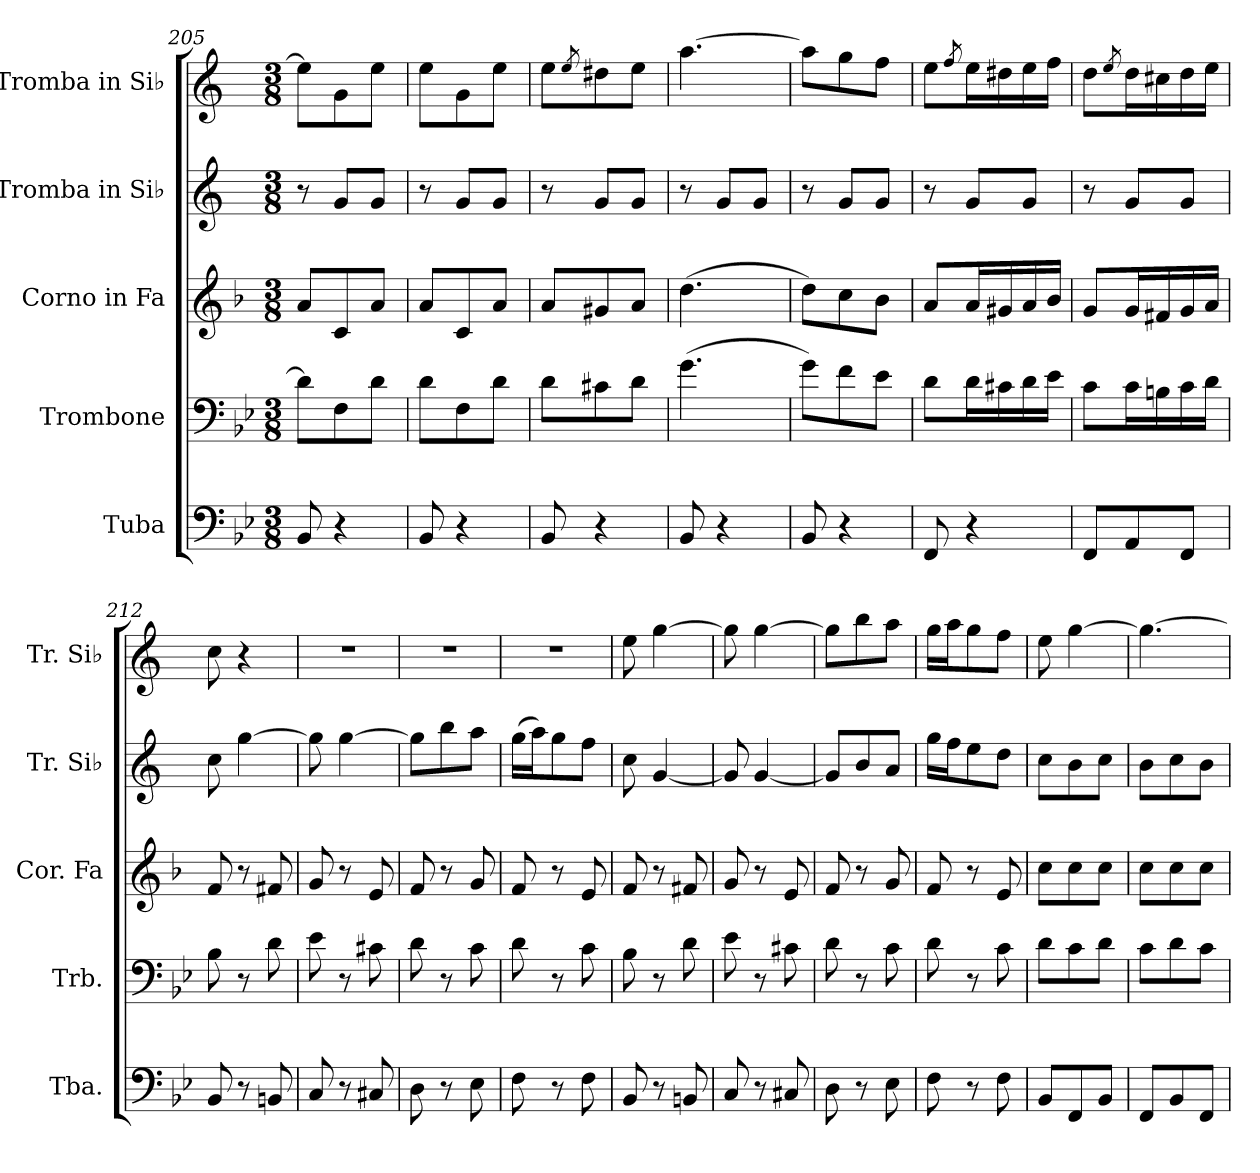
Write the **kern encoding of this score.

**kern	**kern	**kern	**kern	**kern
*part5	*part4	*part3	*part2	*part1
*staff5	*staff4	*staff3	*staff2	*staff1
*I"Tuba	*I"Trombone	*I"Corno in Fa	*I"Tromba in Si♭	*I"Tromba in Si♭
*I'Tba.	*I'Trb.	*I'Cor. Fa	*I'Tr. Si♭	*I'Tr. Si♭
*clefF4	*clefF4	*clefG2	*clefG2	*clefG2
*	*	*ITrd4c7	*ITrd1c2	*ITrd1c2
*k[b-e-]	*k[b-e-]	*k[b-e-]	*k[b-e-]	*k[b-e-]
*M3/8	*M3/8	*M3/8	*M3/8	*M3/8
=205	=205	=205	=205	=205
8BB-/	8d\L]	8d/L	8r	8dd\L]
4r	8F\	8F/	8f/L	8f\
.	8d\J	8d/J	8f/J	8dd\J
=206	=206	=206	=206	=206
8BB-/	8d\L	8d/L	8r	8dd\L
4r	8F\	8F/	8f/L	8f\
.	8d\J	8d/J	8f/J	8dd\J
=207	=207	=207	=207	=207
8BB-/	8d\L	8d/L	8r	8dd\L
.	.	.	.	8qdd/
4r	8c#X\	8c#X/	8f/L	8cc#X\
.	8d\J	8d/J	8f/J	8dd\J
=208	=208	=208	=208	=208
8BB-/	(4.g\	(4.g\	8r	[4.gg\
4r	.	.	8f/L	.
.	.	.	8f/J	.
=209	=209	=209	=209	=209
8BB-/	8g\L)	8g\L)	8r	8gg\L]
4r	8f\	8f\	8f/L	8ff\
.	8e-\J	8e-\J	8f/J	8ee-\J
!!LO:LB:g=z
=210	=210	=210	=210	=210
8FF/	8d\L	8d/L	8r	8dd\L
.	.	.	.	8qee-/
4r	16d\L	16d/L	8f/L	16dd\L
.	16c#X\	16c#X/	.	16cc#X\
.	16d\	16d/	8f/J	16dd\
.	16e-\JJ	16e-/JJ	.	16ee-\JJ
=211	=211	=211	=211	=211
8FF/L	8c\L	8c/L	8r	8cc\L
.	.	.	.	8qdd/
8AA/	16c\L	16c/L	8f/L	16cc\L
.	16Bn\	16Bn/	.	16bn\
8FF/J	16c\	16c/	8f/J	16cc\
.	16d\JJ	16d/JJ	.	16dd\JJ
=212	=212	=212	=212	=212
8BB-/	8B-\	8B-/	8b-\	8b-\
8r	8r	8r	[4ff\	4r
8BBn/	8d\	8Bn/	.	.
=213	=213	=213	=213	=213
8C/	8e-\	8c/	8ff\]	4.r
8r	8r	8r	[4ff\	.
8C#X/	8c#X\	8A/	.	.
=214	=214	=214	=214	=214
8D\	8d\	8B-/	8ff\L]	4.r
8r	8r	8r	8aa\	.
8E-\	8c\	8c/	8gg\J	.
=215	=215	=215	=215	=215
8F\	8d\	8B-/	(16ff\LL	4.r
.	.	.	16gg\J)	.
8r	8r	8r	8ff\	.
8F\	8c\	8A/	8ee-\J	.
=216	=216	=216	=216	=216
8BB-/	8B-\	8B-/	8b-\	8dd\
8r	8r	8r	[4f/	[4ff\
8BBn/	8d\	8Bn/	.	.
=217	=217	=217	=217	=217
8C/	8e-\	8c/	8f/]	8ff\]
8r	8r	8r	[4f/	[4ff\
8C#X/	8c#X\	8A/	.	.
!!LO:PB:g=z
=218	=218	=218	=218	=218
8D\	8d\	8B-/	8f/L]	8ff\L]
8r	8r	8r	8a/	8aa\
8E-\	8c\	8c/	8g/J	8gg\J
=219	=219	=219	=219	=219
8F\	8d\	8B-/	16ff\LL	16ff\LL
.	.	.	16ee-\J	16gg\J
8r	8r	8r	8dd\	8ff\
8F\	8c\	8A/	8cc\J	8ee-\J
=220	=220	=220	=220	=220
8BB-/L	8d\L	8f\L	8b-\L	8dd\
8FF/	8c\	8f\	8a\	[4ff\
8BB-/J	8d\J	8f\J	8b-\J	.
=221	=221	=221	=221	=221
8FF/L	8c\L	8f\L	8a\L	4.ff\_
8BB-/	8d\	8f\	8b-\	.
8FF/J	8c\J	8f\J	8a\J	.
=	=	=	=	=
*-	*-	*-	*-	*-
